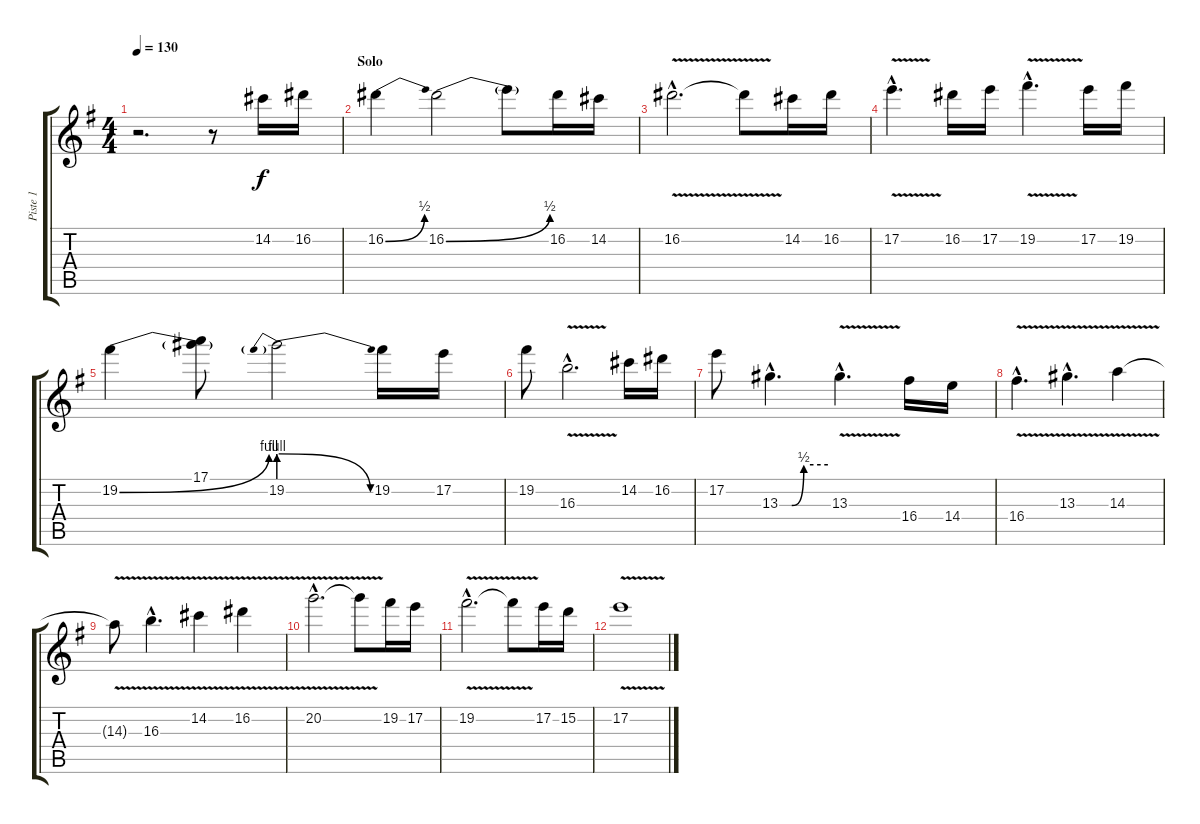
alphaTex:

\track ("Piste 1" "Piste 1") {instrument electricguitarclean}
\staff {score tabs}
\tuning (E4 B3 G3 D3 A2 E2) {hide}
\ts (4 4)
\tempo 130
\clef g2
\ks eminor
r.2{d dy f instrument distortionguitar} r.8 14.2.16 16.2.16 |
\section ("" "Solo")
16.2{be (bend 0 0 60 2)}.4 16.2{be (bend 0 0 60 2)}.2 16.2{t}.8 16.2.16 14.2.16 |
16.2{v hac}.2{d} 16.2{t}.8 14.2.16 16.2.16 |
17.2{v hac}.4{d} 16.2.16 17.2.16 19.2{v hac}.4{d} 17.2.16 19.2.16 |
19.2{be (bend 0 0 60 4)}.4 (17.1 19.2{t}).8 19.2{be (prebendrelease 0 4 60 0)}.2 19.2.16 17.2.16 |
19.2.8 16.3{v hac}.2{d} 14.2.16 16.2.16 |
17.2.8 13.3{be (custom 0 0 15 0 30 2 60 2) hac}.4{d} 13.3{v hac}.4{d} 16.4.16 14.4.16 |
16.4{v hac}.4{d} 13.3{v hac}.4{d} 14.3{v}.4 |
14.3{t}.8 16.3{v hac}.4{d} 14.2{v}.4 16.2{v}.4 |
20.2{v hac}.2{d} 20.2{t}.8 19.2.16 17.2.16 |
19.2{v hac}.2{d} 19.2{t}.8 17.2.16 15.2.16 |
17.2{v}.1
